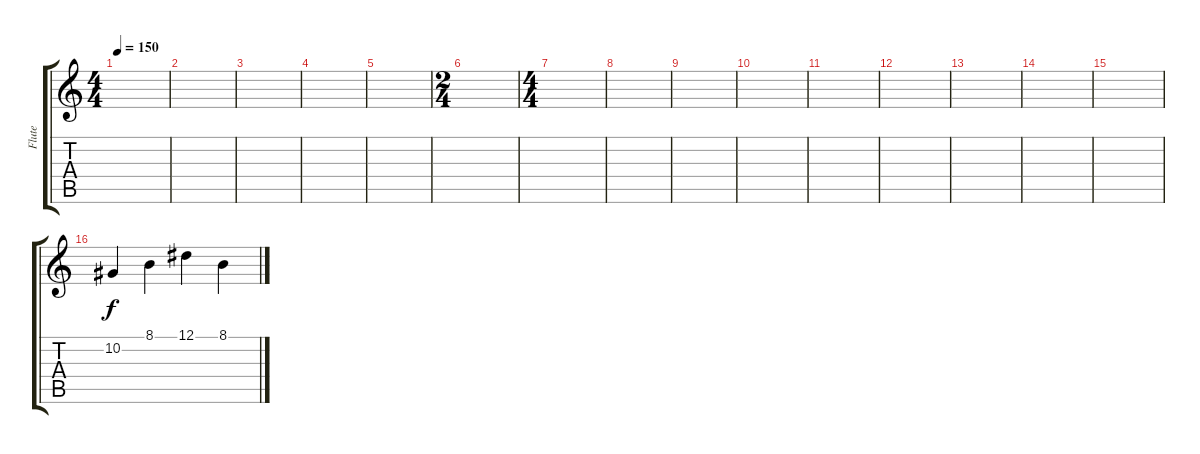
\track ("Flute" "Flute") {instrument flute}
\staff {score tabs}
\tuning (Eb4 Bb3 Gb3 Db3 Ab2 Eb2) {hide}
\ts (4 4)
\tempo 150
\clef g2
\ks c
|
|
|
|
|
\ts (2 4)
|
\ts (4 4)
|
|
|
|
|
|
|
|
|
10.2.4{instrument pizzicatostrings} 8.1.4 12.1.4 8.1.4
